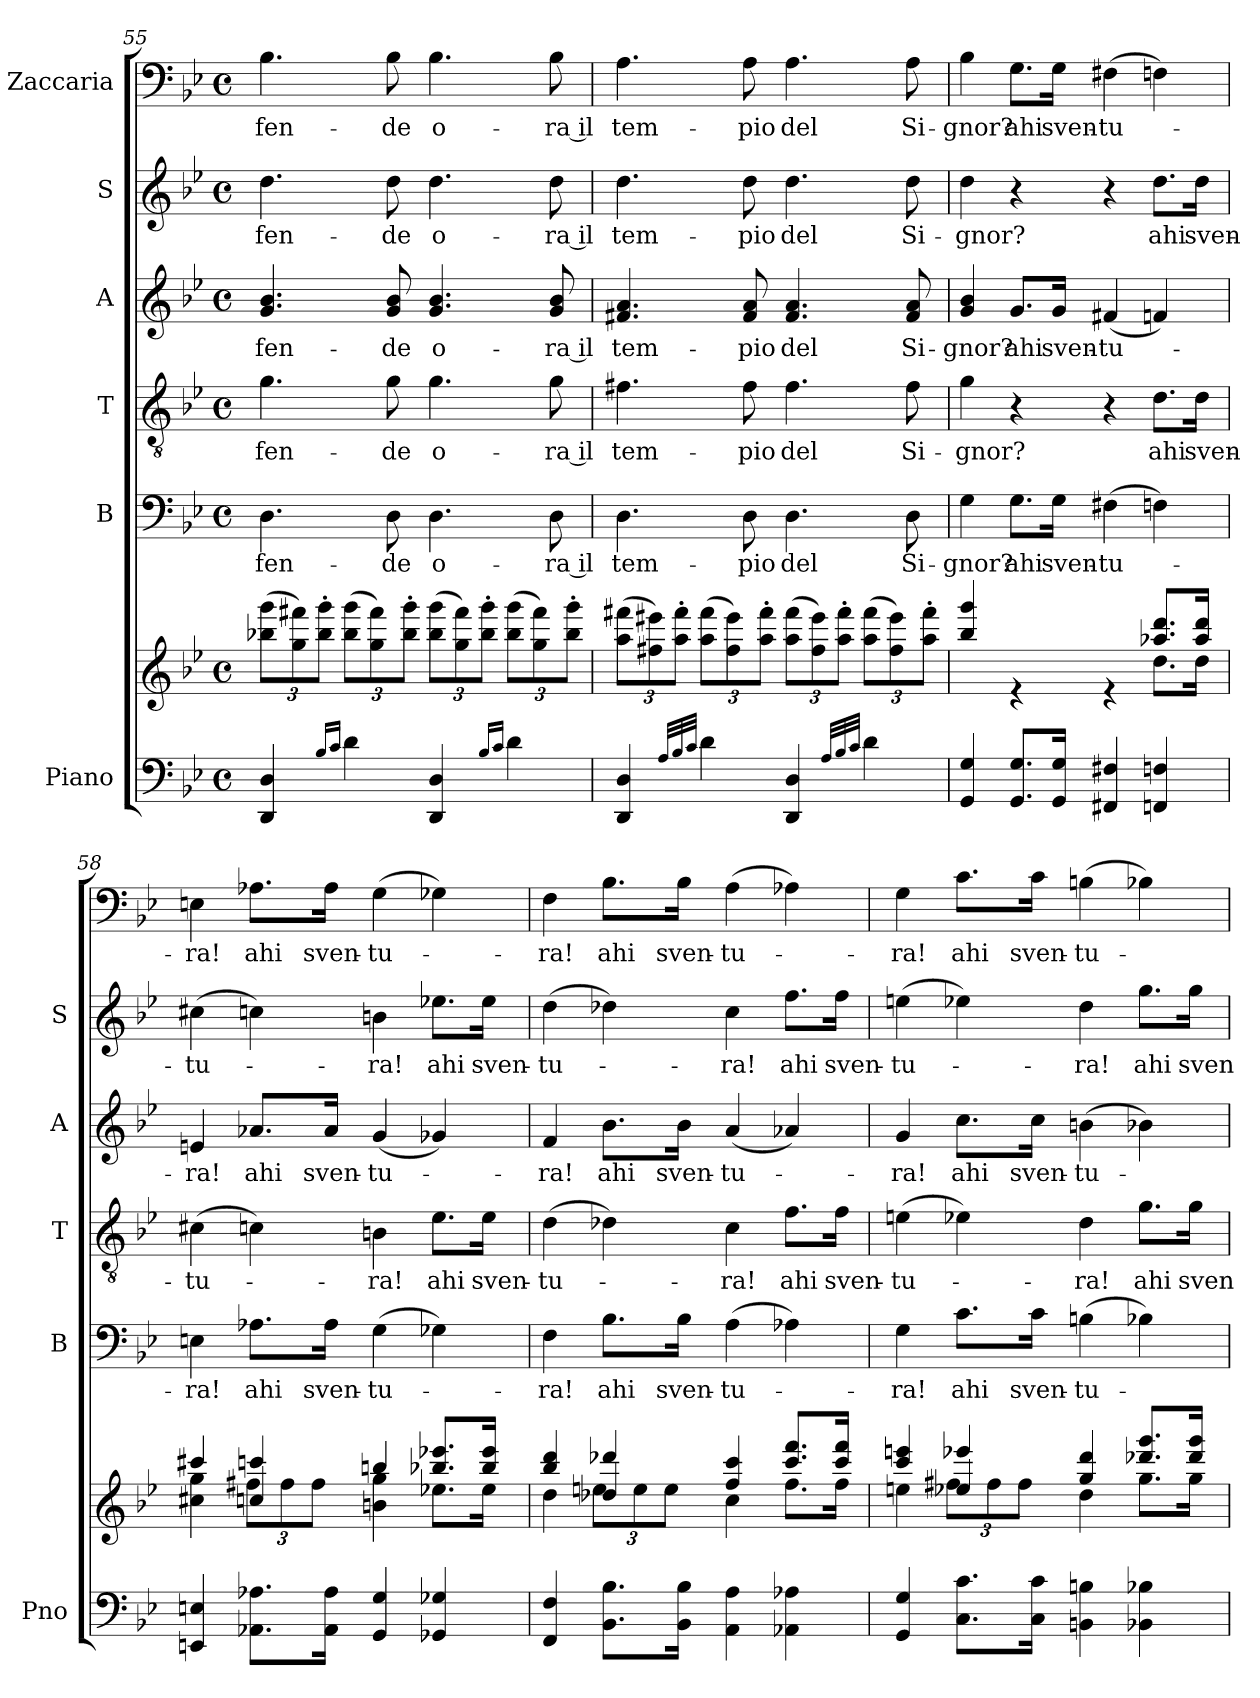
**kern	**kern	**kern	**text	**kern	**text	**kern	**text	**kern	**text	**kern	**text
*part6	*part6	*part5	*part5	*part4	*part4	*part3	*part3	*part2	*part2	*part1	*part1
*staff7	*staff6	*staff5	*staff5	*staff4	*staff4	*staff3	*staff3	*staff2	*staff2	*staff1	*staff1
*I"Piano	*	*I"B	*	*I"T	*	*I"A	*	*I"S	*	*I"Zaccaria	*
*I'Pno	*	*I'B	*	*I'T	*	*I'A	*	*I'S	*	*	*
*clefF4	*clefG2	*clefF4	*	*clefGv2	*	*clefG2	*	*clefG2	*	*clefF4	*
*k[b-e-]	*k[b-e-]	*k[b-e-]	*	*k[b-e-]	*	*k[b-e-]	*	*k[b-e-]	*	*k[b-e-]	*
*M4/4	*M4/4	*M4/4	*	*M4/4	*	*M4/4	*	*M4/4	*	*M4/4	*
*met(c)	*met(c)	*met(c)	*	*met(c)	*	*met(c)	*	*met(c)	*	*met(c)	*
*	*Xbrackettup	*	*	*	*	*	*	*	*	*	*
=55	=55	=55	=55	=55	=55	=55	=55	=55	=55	=55	=55
!	!	!	!LO:LY:b	!	!LO:LY:b	!	!LO:LY:b	!	!LO:LY:b	!	!LO:LY:b
4DD/ 4D/	(12bb-X\ 12ggg\L	4.D\	-fen-	4.g\	-fen-	4.g/ 4.b-!/	-fen-	4.dd\	-fen-	4.B-\	-fen-
.	12gg\ 12fff#X\)	.	.	.	.	.	.	.	.	.	.
.	12bb-\' 12ggg\'J	.	.	.	.	.	.	.	.	.	.
16qB-/LL	.	.	.	.	.	.	.	.	.	.	.
16qc/JJ	.	.	.	.	.	.	.	.	.	.	.
4d\	(12bb-\ 12ggg\L	.	.	.	.	.	.	.	.	.	.
.	12gg\ 12fff#\)	.	.	.	.	.	.	.	.	.	.
!	!	!	!LO:LY:b	!	!LO:LY:b	!	!LO:LY:b	!	!LO:LY:b	!	!LO:LY:b
.	.	8D\	-de	8g\	-de	8g/ 8b-!/	-de	8dd\	-de	8B-\	-de
.	12bb-\' 12ggg\'J	.	.	.	.	.	.	.	.	.	.
!	!	!	!LO:LY:b	!	!LO:LY:b	!	!LO:LY:b	!	!LO:LY:b	!	!LO:LY:b
4DD/ 4D/	(12bb-\ 12ggg\L	4.D\	o-	4.g\	o-	4.g/ 4.b-!/	o-	4.dd\	o-	4.B-\	o-
.	12gg\ 12fff#\)	.	.	.	.	.	.	.	.	.	.
.	12bb-\' 12ggg\'J	.	.	.	.	.	.	.	.	.	.
16qB-/LL	.	.	.	.	.	.	.	.	.	.	.
16qc/JJ	.	.	.	.	.	.	.	.	.	.	.
4d\	(12bb-\ 12ggg\L	.	.	.	.	.	.	.	.	.	.
.	12gg\ 12fff#\)	.	.	.	.	.	.	.	.	.	.
!	!	!	!LO:LY:b	!	!LO:LY:b	!	!LO:LY:b	!	!LO:LY:b	!	!LO:LY:b
.	.	8D\	-ra il	8g\	-ra il	8g/ 8b-!/	-ra il	8dd\	-ra il	8B-\	-ra il
.	12bb-\' 12ggg\'J	.	.	.	.	.	.	.	.	.	.
=56	=56	=56	=56	=56	=56	=56	=56	=56	=56	=56	=56
!	!	!	!LO:LY:b	!	!LO:LY:b	!	!LO:LY:b	!	!LO:LY:b	!	!LO:LY:b
4DD/ 4D/	(12aa\ 12fff#X\L	4.D\	tem-	4.f#X\	tem-	4.f#X/ 4.a!/	tem-	4.dd\	tem-	4.A\	tem-
.	12ff#X\ 12eee#X\)	.	.	.	.	.	.	.	.	.	.
.	12aa\' 12fff#\'J	.	.	.	.	.	.	.	.	.	.
32qA/LLL	.	.	.	.	.	.	.	.	.	.	.
32qB-/	.	.	.	.	.	.	.	.	.	.	.
32qc/JJJ	.	.	.	.	.	.	.	.	.	.	.
4d\	(12aa\ 12fff#\L	.	.	.	.	.	.	.	.	.	.
.	12ff#\ 12eee#\)	.	.	.	.	.	.	.	.	.	.
!	!	!	!LO:LY:b	!	!LO:LY:b	!	!LO:LY:b	!	!LO:LY:b	!	!LO:LY:b
.	.	8D\	-pio	8f#\	-pio	8f#/ 8a!/	-pio	8dd\	-pio	8A\	-pio
.	12aa\' 12fff#\'J	.	.	.	.	.	.	.	.	.	.
!	!	!	!LO:LY:b	!	!LO:LY:b	!	!LO:LY:b	!	!LO:LY:b	!	!LO:LY:b
4DD/ 4D/	(12aa\ 12fff#\L	4.D\	del	4.f#\	del	4.f#/ 4.a!/	del	4.dd\	del	4.A\	del
.	12ff#\ 12eee#\)	.	.	.	.	.	.	.	.	.	.
.	12aa\' 12fff#\'J	.	.	.	.	.	.	.	.	.	.
32qA/LLL	.	.	.	.	.	.	.	.	.	.	.
32qB-/	.	.	.	.	.	.	.	.	.	.	.
32qc/JJJ	.	.	.	.	.	.	.	.	.	.	.
4d\	(12aa\ 12fff#\L	.	.	.	.	.	.	.	.	.	.
.	12ff#\ 12eee#\)	.	.	.	.	.	.	.	.	.	.
!	!	!	!LO:LY:b	!	!LO:LY:b	!	!LO:LY:b	!	!LO:LY:b	!	!LO:LY:b
.	.	8D\	Si-	8f#\	Si-	8f#/ 8a!/	Si-	8dd\	Si-	8A\	Si-
.	12aa\' 12fff#\'J	.	.	.	.	.	.	.	.	.	.
!!LO:PB:g=z
=57	=57	=57	=57	=57	=57	=57	=57	=57	=57	=57	=57
*	*^	*	*	*	*	*	*	*	*	*	*
!	!	!	!	!LO:LY:b	!	!LO:LY:b	!	!LO:LY:b	!	!LO:LY:b	!	!LO:LY:b
4GG/ 4G/	4bb-/ 4ggg/	2.ryy	4G\	-gnor?	4g\	-gnor?	4g/ 4b-!/	-gnor?	4dd\	-gnor?	4B-\	-gnor?
!	!	!	!	!LO:LY:b	!	!	!	!LO:LY:b	!	!	!	!LO:LY:b
8.GG/ 8.G/L	4re	.	8.G\L	ahi	4r	.	8.g/L	ahi	4r	.	8.G\L	ahi
!	!	!	!	!LO:LY:b	!	!	!	!LO:LY:b	!	!	!	!LO:LY:b
16GG/ 16G/Jk	.	.	16G\Jk	sven-	.	.	16g/Jk	sven-	.	.	16G\Jk	sven-
!	!	!	!	!LO:LY:b	!	!	!	!LO:LY:b	!	!	!	!LO:LY:b
4FF#X/ 4F#X/	4re	.	(4F#X\	-tu-	4r	.	(>4f#X/	-tu-	4r	.	(4F#X\	-tu-
!	!	!	!	!	!	!LO:LY:b	!	!	!	!LO:LY:b	!	!
4FFn/ 4Fn/	8.aa-X/ 8.ddd/L	8.dd\L	4Fn\)	.	8.d\L	ahi	4fn/)	.	8.dd\L	ahi	4Fn\)	.
!	!	!	!	!	!	!LO:LY:b	!	!	!	!LO:LY:b	!	!
.	16aa-/ 16ddd/Jk	16dd\Jk	.	.	16d\Jk	sven-	.	.	16dd\Jk	sven-	.	.
=58	=58	=58	=58	=58	=58	=58	=58	=58	=58	=58	=58	=58
*	*	*^	*	*	*	*	*	*	*	*	*	*
!	!	!	!	!	!LO:LY:b	!	!LO:LY:b	!	!LO:LY:b	!	!LO:LY:b	!	!LO:LY:b
4EEn/ 4En/	4ccc#X/	4cc#X\ 4gg\	4ryy	4En\	-ra!	(4c#X\	-tu-	4en/	-ra!	(4cc#X\	-tu-	4En\	-ra!
!	!	!	!	!	!LO:LY:b	!	!	!	!LO:LY:b	!	!	!	!LO:LY:b
8.AA-X\ 8.A-X\L	4cccn/	4ccn/	12ff#X\L	8.A-X\L	ahi	4cn\)	.	8.a-X/L	ahi	4ccn\)	.	8.A-X\L	ahi
.	.	.	12ff#\	.	.	.	.	.	.	.	.	.	.
.	.	.	12ff#\J	.	.	.	.	.	.	.	.	.	.
!	!	!	!	!	!LO:LY:b	!	!	!	!LO:LY:b	!	!	!	!LO:LY:b
16AA-\ 16A-\Jk	.	.	.	16A-\Jk	sven-	.	.	16a-/Jk	sven-	.	.	16A-\Jk	sven-
!	!	!	!	!	!LO:LY:b	!	!LO:LY:b	!	!LO:LY:b	!	!LO:LY:b	!	!LO:LY:b
4GG/ 4G/	4bbn/	4bn\ 4gg\	2ryy	(4G\	-tu-	4Bn\	-ra!	(>4g/	-tu-	4bn\	-ra!	(4G\	-tu-
!	!	!	!	!	!	!	!LO:LY:b	!	!	!	!LO:LY:b	!	!
4GG-X/ 4G-X/	8.bb-X/ 8.eee-X/L	8.ee-X\L	.	4G-X\)	.	8.e-\L	ahi	4g-X/)	.	8.ee-X\L	ahi	4G-X\)	.
!	!	!	!	!	!	!	!LO:LY:b	!	!	!	!LO:LY:b	!	!
.	16bb-/ 16eee-/Jk	16ee-\Jk	.	.	.	16e-\Jk	sven-	.	.	16ee-\Jk	sven-	.	.
=59	=59	=59	=59	=59	=59	=59	=59	=59	=59	=59	=59	=59	=59
!	!	!	!	!	!LO:LY:b	!	!LO:LY:b	!	!LO:LY:b	!	!LO:LY:b	!	!LO:LY:b
4FF/ 4F/	4bb-/ 4ddd/	4dd\	4ryy	4F\	-ra!	(4d\	-tu-	4f/	-ra!	(4dd\	-tu-	4F\	-ra!
!	!	!	!	!	!LO:LY:b	!	!	!	!LO:LY:b	!	!	!	!LO:LY:b
8.BB-\ 8.B-\L	4ddd-X/	4dd-X/	12een\L	8.B-\L	ahi	4d-X\)	.	8.b-\L	ahi	4dd-X\)	.	8.B-\L	ahi
.	.	.	12ee\	.	.	.	.	.	.	.	.	.	.
.	.	.	12ee\J	.	.	.	.	.	.	.	.	.	.
!	!	!	!	!	!LO:LY:b	!	!	!	!LO:LY:b	!	!	!	!LO:LY:b
16BB-\ 16B-\Jk	.	.	.	16B-\Jk	sven-	.	.	16b-\Jk	sven-	.	.	16B-\Jk	sven-
!	!	!	!	!	!LO:LY:b	!	!LO:LY:b	!	!LO:LY:b	!	!LO:LY:b	!	!LO:LY:b
4AA\ 4A\	4ff/ 4ccc/	4cc\	2ryy	(4A\	-tu-	4c\	-ra!	(>4a/	-tu-	4cc\	-ra!	(4A\	-tu-
!	!	!	!	!	!	!	!LO:LY:b	!	!	!	!LO:LY:b	!	!
4AA-X\ 4A-X\	8.ccc/ 8.fff/L	8.ff\L	.	4A-X\)	.	8.f\L	ahi	4a-X/)	.	8.ff\L	ahi	4A-X\)	.
!	!	!	!	!	!	!	!LO:LY:b	!	!	!	!LO:LY:b	!	!
.	16ccc/ 16fff/Jk	16ff\Jk	.	.	.	16f\Jk	sven-	.	.	16ff\Jk	sven-	.	.
!!LO:PB:g=z
=60	=60	=60	=60	=60	=60	=60	=60	=60	=60	=60	=60	=60	=60
!	!	!	!	!	!LO:LY:b	!	!LO:LY:b	!	!LO:LY:b	!	!LO:LY:b	!	!LO:LY:b
4GG/ 4G/	4ccc/ 4eeen/	4een\	4ryy	4G\	-ra!	(4en\	-tu-	4g/	-ra!	(4een\	-tu-	4G\	-ra!
!	!	!	!	!	!LO:LY:b	!	!	!	!LO:LY:b	!	!	!	!LO:LY:b
8.C\ 8.c\L	4eee-X/	4ee-X/	12ff#X\L	8.c\L	ahi	4e-X\)	.	8.cc\L	ahi	4ee-X\)	.	8.c\L	ahi
.	.	.	12ff#\	.	.	.	.	.	.	.	.	.	.
.	.	.	12ff#\J	.	.	.	.	.	.	.	.	.	.
!	!	!	!	!	!LO:LY:b	!	!	!	!LO:LY:b	!	!	!	!LO:LY:b
16C\ 16c\Jk	.	.	.	16c\Jk	sven-	.	.	16cc\Jk	sven-	.	.	16c\Jk	sven-
!	!	!	!	!	!LO:LY:b	!	!LO:LY:b	!	!LO:LY:b	!	!LO:LY:b	!	!LO:LY:b
4BBn\ 4Bn\	4gg/ 4ddd/	4dd\	2ryy	(4Bn\	-tu-	4d\	-ra!	(4bn\	-tu-	4dd\	-ra!	(4Bn\	-tu-
!	!	!	!	!	!	!	!LO:LY:b	!	!	!	!LO:LY:b	!	!
4BB-X\ 4B-X\	8.ddd-X/ 8.ggg/L	8.gg\L	.	4B-X\)	.	8.g\L	ahi	4b-X\)	.	8.gg\L	ahi	4B-X\)	.
!	!	!	!	!	!	!	!LO:LY:b	!	!	!	!LO:LY:b	!	!
.	16ddd-/ 16ggg/Jk	16gg\Jk	.	.	.	16g\Jk	sven-	.	.	16gg\Jk	sven-	.	.
*	*v	*v	*v	*	*	*	*	*	*	*	*	*	*
=	=	=	=	=	=	=	=	=	=	=	=
*-	*-	*-	*-	*-	*-	*-	*-	*-	*-	*-	*-
